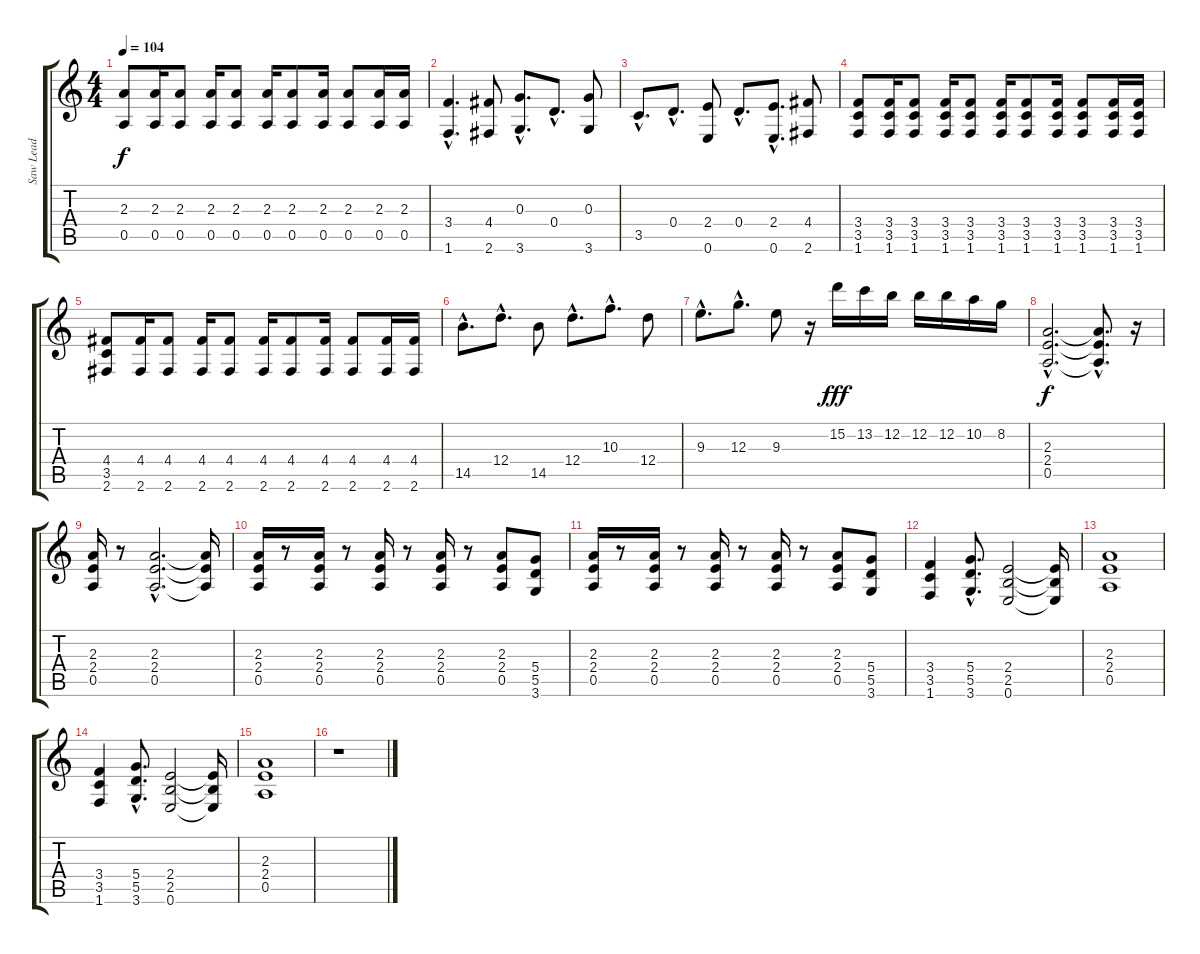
\track ("Saw Lead" "Saw Lead") {instrument distortionguitar}
\staff {score tabs}
\tuning (E4 B3 G3 D3 A2 E2) {hide}
\ts (4 4)
\tempo 104
\clef g2
\ks c
(2.3 0.5).8{dy f} (2.3 0.5).16 (2.3 0.5).8 (2.3 0.5).16 (2.3 0.5).8 (2.3 0.5).16 (2.3 0.5).8 (2.3 0.5).16 (2.3 0.5).8 (2.3 0.5).16 (2.3 0.5).16 |
(3.4{hac} 1.6{hac}).4{d} (4.4 2.6).8 (0.3{hac} 3.6{hac}).8{d} 0.4{hac}.8{d} (0.3 3.6).8 |
3.5{hac}.8{d} 0.4{hac}.8{d} (2.4 0.6).8 0.4{hac}.8{d} (2.4{hac} 0.6{hac}).8{d} (4.4 2.6).8 |
(3.4 3.5 1.6).8 (3.4 3.5 1.6).16 (3.4 3.5 1.6).8 (3.4 3.5 1.6).16 (3.4 3.5 1.6).8 (3.4 3.5 1.6).16 (3.4 3.5 1.6).8 (3.4 3.5 1.6).16 (3.4 3.5 1.6).8 (3.4 3.5 1.6).16 (3.4 3.5 1.6).16 |
(4.4 3.5 2.6).8 (4.4 2.6).16 (4.4 2.6).8 (4.4 2.6).16 (4.4 2.6).8 (4.4 2.6).16 (4.4 2.6).8 (4.4 2.6).16 (4.4 2.6).8 (4.4 2.6).16 (4.4 2.6).16 |
14.5{hac}.8{d} 12.4{hac}.8{d} 14.5.8 12.4{hac}.8{d} 10.3{hac}.8{d} 12.4.8 |
9.3{hac}.8{d} 12.3{hac}.8{d} 9.3.8 r.16 15.2.16{dy fff} 13.2.16 12.2.16 12.2.16 12.2.16 10.2.16 8.2.16 |
(2.3{hac} 2.4{hac} 0.5{hac}).2{d dy f} (2.3{hac t} 2.4{hac t} 0.5{hac t}).8{d} r.16 |
(2.3 2.4 0.5).16 r.8 (2.3{hac} 2.4{hac} 0.5{hac}).2{d} (2.3{t} 2.4{t} 0.5{t}).16 |
(2.3 2.4 0.5).16 r.8 (2.3 2.4 0.5).16 r.8 (2.3 2.4 0.5).16 r.8 (2.3 2.4 0.5).16 r.8 (2.3 2.4 0.5).8 (5.4 5.5 3.6).8 |
(2.3 2.4 0.5).16 r.8 (2.3 2.4 0.5).16 r.8 (2.3 2.4 0.5).16 r.8 (2.3 2.4 0.5).16 r.8 (2.3 2.4 0.5).8 (5.4 5.5 3.6).8 |
(3.4 3.5 1.6).4 (5.4{hac} 5.5{hac} 3.6{hac}).8{d} (2.4 2.5 0.6).2 (2.4{t} 2.5{t} 0.6{t}).16 |
(2.3 2.4 0.5).1 |
(3.4 3.5 1.6).4 (5.4{hac} 5.5{hac} 3.6{hac}).8{d} (2.4 2.5 0.6).2 (2.4{t} 2.5{t} 0.6{t}).16 |
(2.3 2.4 0.5).1 |
r.1
